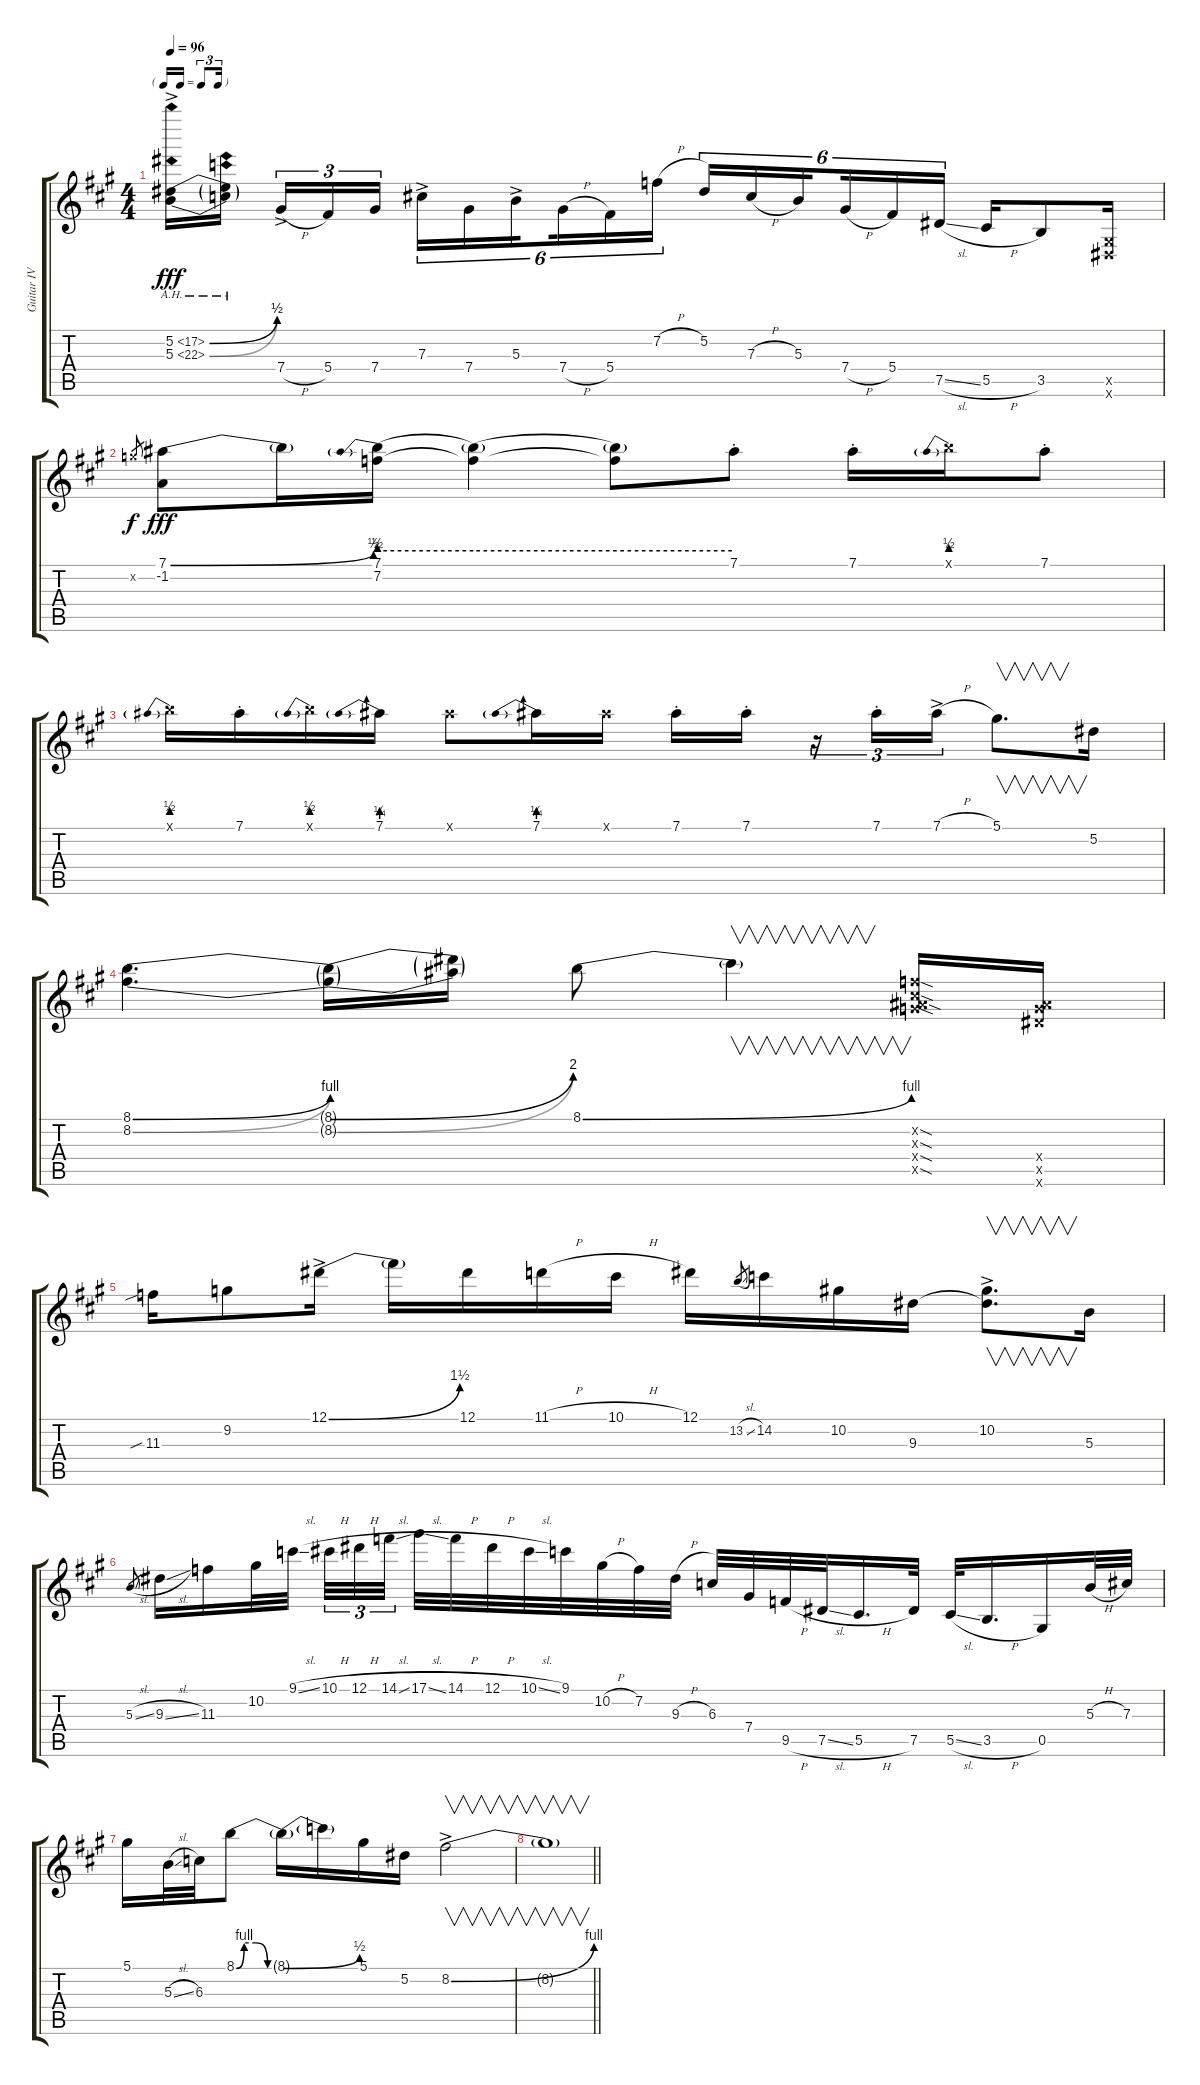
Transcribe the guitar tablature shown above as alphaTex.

\track ("Guitar IV" "Guitar IV") {instrument overdrivenguitar}
\staff {score tabs}
\tuning (Eb4 Bb3 Gb3 Db3 Ab2 Eb2) {hide}
\ts (4 4)
\tf triplet16th
\tempo 96
\clef g2
\ks a
(5.2{be (bend 0 0 60 2) ah 12 ac} 5.3{be (bend 0 0 60 2) ah 17 ac}).16{dy fff} (5.2{ah 12 t} 5.3{ah 12 t}).16{beam splitsecondary} 7.4{h ac}.16{tu (3 2)} 5.4.16{tu (3 2)} 7.4.16{tu (3 2)} 7.3{ac}.16{tu (6 4)} 7.4.16{tu (6 4)} 5.3{ac}.16{tu (6 4) beam splitsecondary} 7.4{h}.16{tu (6 4)} 5.4.16{tu (6 4)} 7.2{h}.16{tu (6 4)} 5.2.16{tu (6 4)} 7.3{h}.16{tu (6 4)} 5.3.16{tu (6 4) beam splitsecondary} 7.4{h}.16{tu (6 4)} 5.4.16{tu (6 4)} 7.5{sl}.16{tu (6 4)} 5.5{h}.16 3.5.8 (0.5{x} 0.6{x}).16 |
9.2{x}.8{gr dy f} (7.1{be (bend 0 0 60 2)} -1.2).8{dy fff} 7.1{t}.16 (7.1{be (prebend 0 2 60 2)} 7.2).16 (7.1{be (hold 0 2 60 2) t} 7.2{t}).4 (7.1{t} 7.2{t}).8 7.1{st}.8 7.1{st}.16 7.1{be (prebend 0 2 60 2) x}.16 7.1{st}.8 |
7.1{be (prebend 0 2 60 2) x}.16 7.1{st}.16 7.1{be (prebend 0 2 60 2) x}.16 7.1{be (prebend 0 1 60 1)}.16 7.1{x}.8 7.1{be (prebend 0 1 60 1)}.16 7.1{x}.16 7.1{st}.16 7.1{st}.16 r.16{tu (3 2)} 7.1{st}.16{tu (3 2)} 7.1{h ac}.16{tu (3 2)} 5.1.8{v d} 5.2.16 |
(8.1{be (bend 0 0 60 4)} 8.2{be (bend 0 0 60 4)}).4{d} (8.1{be (bend 0 0 60 8) t} 8.2{be (bend 0 0 60 8) t}).16 (8.1{t} 8.2{t}).16 8.1{be (bend 0 0 60 4)}.8 8.1{t}.4{v} (7.2{sod x} 7.3{sod x} 9.4{sod x} 11.5{sod x}).16 (9.4{x} 11.5{x} 12.6{x}).16 |
11.3{sib}.16 9.2.8 12.1{be (bend 0 0 60 6) ac}.16 12.1{t}.16 12.1.16 11.1{h}.16 10.1{h}.16 12.1.16 13.2{sl}.8{gr} 14.2.16 10.2.16 9.3.16 (10.2{ac} 9.3{t}).8{v d} 5.3.16 |
5.3{sl}.8{gr} 9.3{sl}.16 11.3.16 10.2.32 9.1{sl}.32{beam splitsecondary} 10.1{h}.32{tu (3 2)} 12.1{h}.32{tu (3 2)} 14.1{sl}.32{tu (3 2)} 17.1{sl}.32 14.1{h}.32 12.1{h}.32 10.1{sl}.32 9.1.32 10.2{h}.32 7.2.32 9.3{h}.32 6.3.32 7.4.32 9.5{h}.32 7.5{sl}.32 5.5{h}.16{d} 7.5.32 5.5{sl}.32 3.5{h}.16{d} 0.5.16 5.3{h}.32 7.3.32 |
5.1.16 5.3{sl}.32 6.3.32 8.1{be (custom 0 0 10 4 25 4 40 0 60 0)}.8 8.1{be (bend 0 0 60 2) t}.16 8.1{t}.16 5.1.16 5.2.16 8.2{be (bend 0 0 60 4) ac}.2{v} |
\barLineRight lightlight
8.2{t}.1{v}
